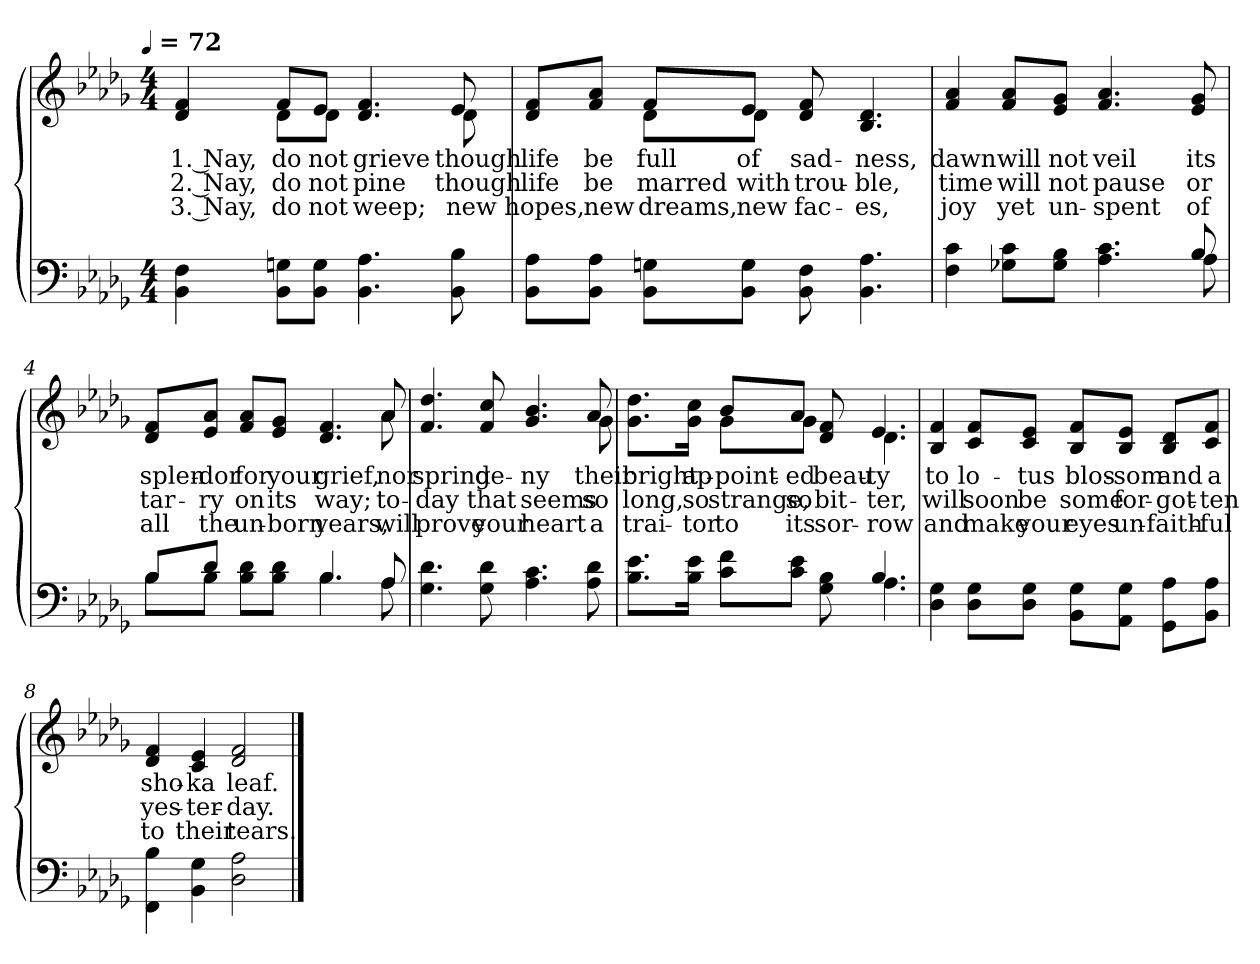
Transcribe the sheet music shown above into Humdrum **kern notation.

**kern	**kern	**text	**text	**text
*part1	*part1	*part1	*part1	*part1
*staff2	*staff1	*staff1	*staff1	*staff1
*clefF4	*clefG2	*	*	*
*k[b-e-a-d-g-]	*k[b-e-a-d-g-]	*	*	*
!!LO:TX:omd:t=[quarter] = 72
*M4/4	*M4/4	*	*	*
*MM72	*MM72	*	*	*
=1	=1	=1	=1	=1
*	*^	*	*	*
4BB-\ 4F\	4d-/ 4f/	4ryy	1. Nay,	2. Nay,	3. Nay,
8BB- 8GnL	8f/L	8d-\L	do	do	do
8BB- 8GJ	8e-J	8d-J	not	not	not
4.BB-\ 4.A-\	4.d-/ 4.f/	4ryy	grieve	pine	weep;
.	.	8ryy	.	.	.
8BB-\ 8B-\	8e-	8d-	though	though	new
=2	=2	=2	=2	=2	=2
8BB- 8A-L	8d- 8fL	4ryy	life	life	hopes,
8BB- 8A-J	8f 8a-J	.	be	be	new
8BB- 8GnL	8fL	8d-L	full	marred	dreams,
8BB- 8GJ	8e-J	8d-J	of	with	new
8BB-\ 8F\	8d-/ 8f/	2ryy	sad-	trou-	fac-
4.BB-\ 4.A-\	4.B-/ 4.d-/	.	-ness,	-ble,	-es,
*	*v	*v	*	*	*
!!LO:LB:g=z
=3	=3	=3	=3	=3
*^	*	*	*	*
4F\ 4c\	2ryy	4f/ 4a-/	dawn	time	joy
8G-X 8cL	.	8f 8a-L	will	will	yet
8G- 8B-J	.	8e- 8g-J	not	not	un-
4.A-\ 4.c\	4ryy	4.f/ 4.a-/	veil	pause	-spent
.	8ryy	.	.	.	.
8B-	8A-	8e-/ 8g-/	its	or	of
=4	=4	=4	=4	=4	=4
*	*	*^	*	*	*
8B-L	8B-L	8d- 8fL	2ryy	splen-	tar-	all
8d-J	8B-J	8e- 8a-J	.	-dor	-ry	the
8B- 8d-L	4ryy	8f 8a-L	.	for	on	un-
8B- 8d-J	.	8e- 8g-J	.	your	its	-born
4.B-/	4.B-\	4.d-/ 4.f/	4ryy	grief,	way;	years,
.	.	.	8ryy	.	.	.
8A-/	8A-\	8a-	8a-	nor	to-	will
*v	*v	*	*	*	*	*
!!LO:LB:g=z	!!
=5	=5	=5	=5	=5	=5
4.G-\ 4.d-\	4.f/ 4.dd-/	2ryy	spring	-day	prove
8G-\ 8d-\	8f/ 8cc/	.	de-	that	your
4.A-\ 4.c\	4.g-/ 4.b-/	4ryy	-ny	seems	heart
.	.	8ryy	.	.	.
8A-\ 8d-\	8a-	8g-	their	so	a
=6	=6	=6	=6	=6	=6
*^	*	*	*	*	*
8.B- 8.e-L	2ryy	8.g- 8.dd-L	4ryy	bright	long,	trai-
16B- 16e-Jk	.	16g- 16ccJk	.	ap-	so	-tor
8c 8fL	.	8b-L	8g-\L	-point-	strange,	to
8c 8e-J	.	8a-J	8g-J	-ed	so	its
8G-\ 8B-\	8ryy	8d- 8f	8ryy	beau-	bit-	sor-
4.B-	4.A-	4.e-	4.d-	-ty	-ter,	-row
*v	*v	*	*	*	*	*
*	*v	*v	*	*	*
!!LO:PB:g=z
=7	=7	=7	=7	=7
4D-\ 4G-\	4B-/ 4f/	to	will	and
8D- 8G-L	8c 8fL	lo-	soon	make
8D- 8G-J	8c 8e-J	-tus	be	your
8BB- 8G-L	8B- 8fL	blos-	some	eyes
8AA- 8G-J	8B- 8e-J	-som	for-	un-
8GG- 8A-L	8B- 8d-L	and	-got-	-faith-
8BB- 8A-J	8c 8fJ	a	-ten	-ful
!!LO:LB:g=z
=8	=8	=8	=8	=8
4FF\ 4B-\	4d-/ 4f/	sho-	yes-	to
4BB-\ 4G-\	4c/ 4e-/	-ka	-ter-	their
2D-\ 2A-\	2d-/ 2f/	leaf.	-day.	tears.
==	==	==	==	==
*-	*-	*-	*-	*-
